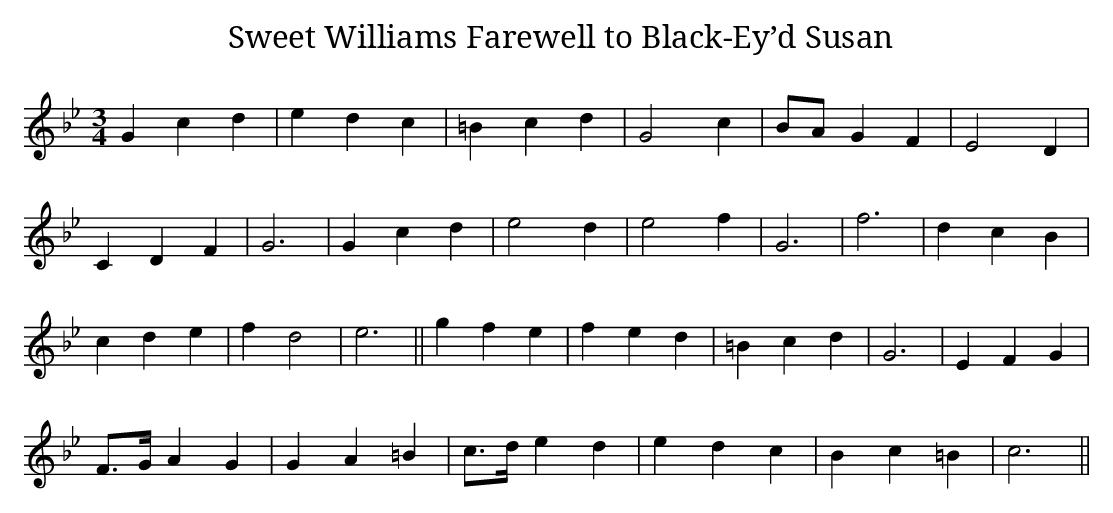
X:1
T:Sweet Williams Farewell to Black-Ey’d Susan
M:3/4
L:1/8
K:Cdor
G2c2d2|e2d2c2|=B2c2d2|G4c2|BA G2F2|E4D2|
C2D2F2|G6|G2c2d2|e4d2|e4f2|G6|f6|d2c2B2|
c2d2e2|f2d4|e6||g2f2e2|f2e2d2|=B2c2d2|G6|E2F2G2|
F>G A2G2|G2A2=B2|c>d e2d2|e2d2c2|B2c2=B2|c6||
